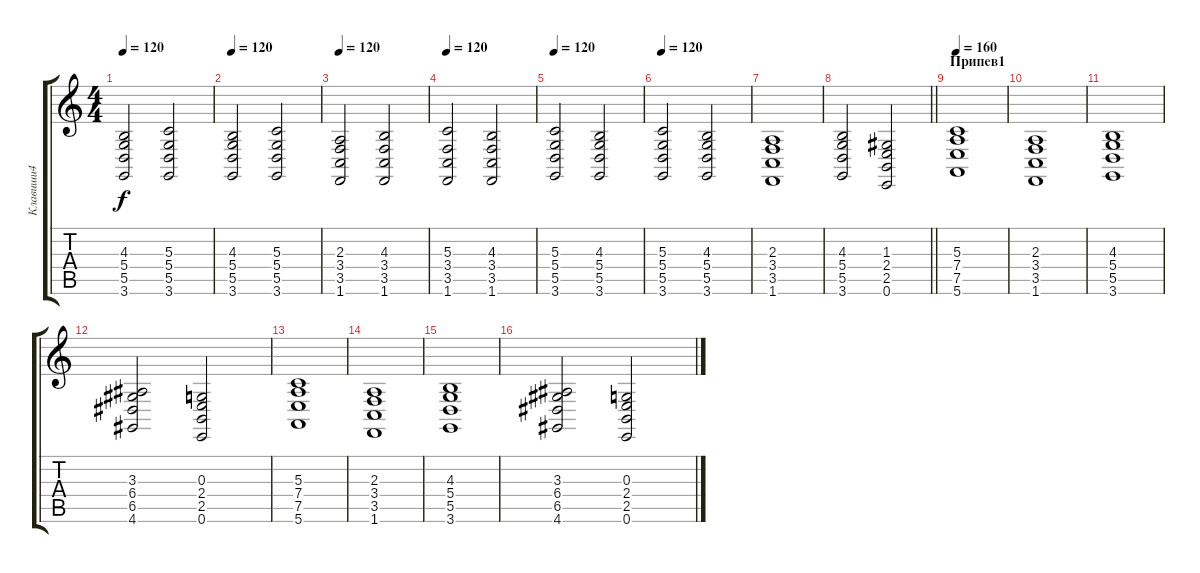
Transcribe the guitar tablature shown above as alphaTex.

\track ("Клавиши4" "Клавиши4") {instrument synthstrings1}
\staff {score tabs}
\tuning (E4 B3 G3 D3 A2 E2) {hide}
\ts (4 4)
\tempo 120
\clef g2
\ks c
(4.3 5.4 5.5 3.6).2{dy f} (5.3 5.4 5.5 3.6).2 |
\tempo 120
(4.3 5.4 5.5 3.6).2 (5.3 5.4 5.5 3.6).2 |
\tempo 120
(2.3 3.4 3.5 1.6).2 (4.3 3.4 3.5 1.6).2 |
\tempo 120
(5.3 3.4 3.5 1.6).2 (4.3 3.4 3.5 1.6).2 |
\tempo 120
(5.3 5.4 5.5 3.6).2 (4.3 5.4 5.5 3.6).2 |
\tempo 120
(5.3 5.4 5.5 3.6).2 (4.3 5.4 5.5 3.6).2 |
(2.3 3.4 3.5 1.6).1 |
\barLineRight lightlight
(4.3 5.4 5.5 3.6).2 (1.3 2.4 2.5 0.6).2 |
\section ("" "Припев1")
\tempo 160
(5.3 7.4 7.5 5.6).1 |
(2.3 3.4 3.5 1.6).1 |
(4.3 5.4 5.5 3.6).1 |
(3.3 6.4 6.5 4.6).2 (0.3 2.4 2.5 0.6).2 |
(5.3 7.4 7.5 5.6).1 |
(2.3 3.4 3.5 1.6).1 |
(4.3 5.4 5.5 3.6).1 |
(3.3 6.4 6.5 4.6).2 (0.3 2.4 2.5 0.6).2
